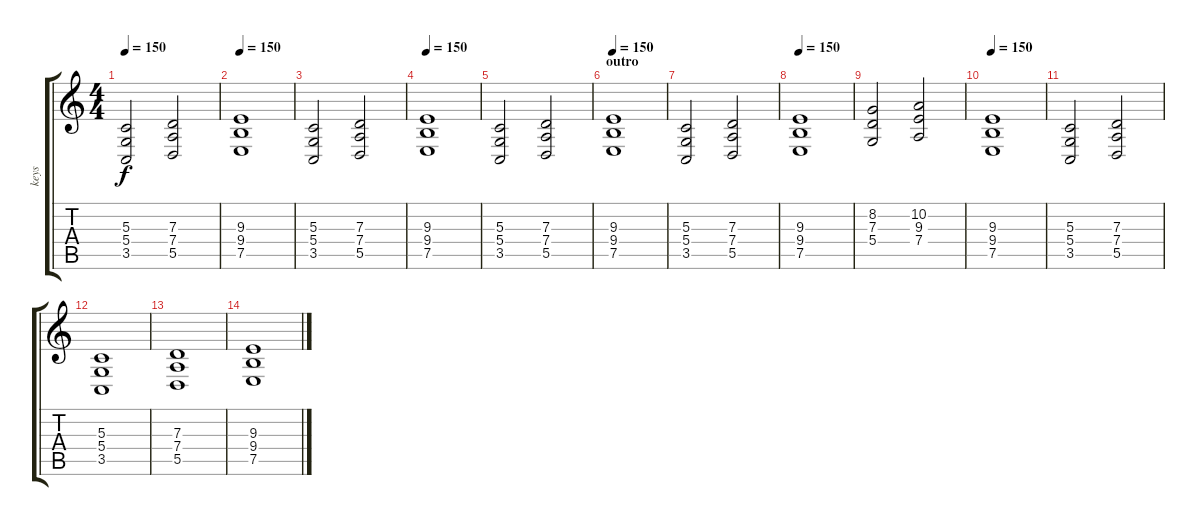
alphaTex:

\track ("keys" "keys") {instrument pad8sweep}
\staff {score tabs}
\tuning (E4 B3 G3 D3 A2 E2) {hide}
\ts (4 4)
\tempo 150
\clef g2
\ks c
(5.3 5.4 3.5).2{dy f} (7.3 7.4 5.5).2 |
\tempo 150
(9.3 9.4 7.5).1 |
(5.3 5.4 3.5).2 (7.3 7.4 5.5).2 |
\tempo 150
(9.3 9.4 7.5).1 |
(5.3 5.4 3.5).2 (7.3 7.4 5.5).2 |
\section ("" "outro")
\tempo 150
(9.3 9.4 7.5).1 |
(5.3 5.4 3.5).2 (7.3 7.4 5.5).2 |
\tempo 150
(9.3 9.4 7.5).1 |
(8.2 7.3 5.4).2 (10.2 9.3 7.4).2 |
\tempo 150
(9.3 9.4 7.5).1 |
(5.3 5.4 3.5).2 (7.3 7.4 5.5).2 |
(5.3 5.4 3.5).1 |
(7.3 7.4 5.5).1 |
(9.3 9.4 7.5).1
